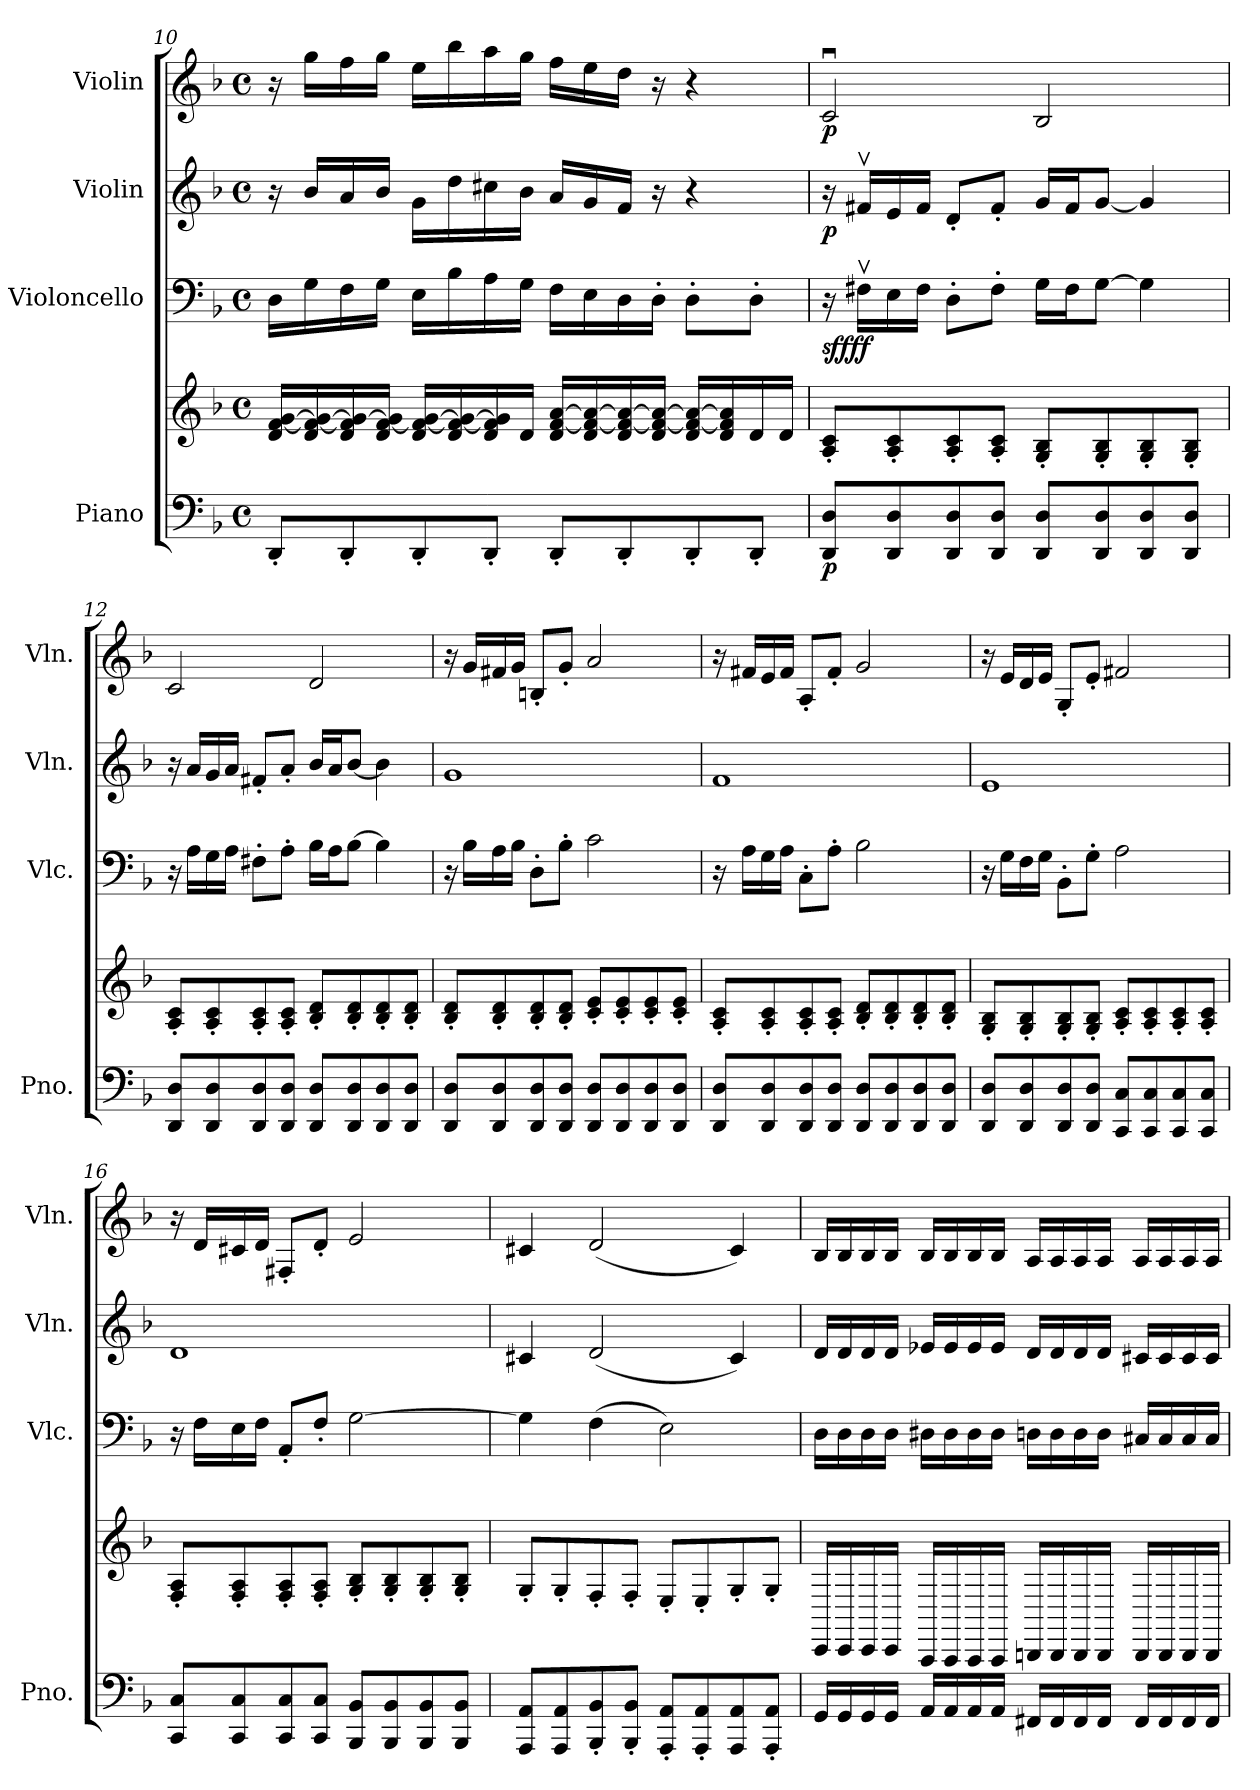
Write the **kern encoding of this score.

**kern	**kern	**dynam	**kern	**dynam	**kern	**dynam	**kern	**dynam
*part4	*part4	*part4	*part3	*part3	*part2	*part2	*part1	*part1
*staff5	*staff4	*staff4/5	*staff3	*staff3	*staff2	*staff2	*staff1	*staff1
*I"Piano	*	*	*I"Violoncello	*	*I"Violin	*	*I"Violin	*
*I'Pno.	*	*	*I'Vlc.	*	*I'Vln.	*	*I'Vln.	*
*clefF4	*clefG2	*	*clefF4	*	*clefG2	*	*clefG2	*
*k[b-]	*k[b-]	*	*k[b-]	*	*k[b-]	*	*k[b-]	*
*M4/4	*M4/4	*	*M4/4	*	*M4/4	*	*M4/4	*
*met(c)	*met(c)	*	*met(c)	*	*met(c)	*	*met(c)	*
=10	=10	=10	=10	=10	=10	=10	=10	=10
8DD'/L	16d/ [16f/ [16g/LL	.	16D\LL	.	16r	.	16r	.
.	16d/ 16f/_ 16g/_	.	16G\	.	16b-/LL	.	16gg\LL	.
8DD'/	16d/ 16f/] 16g/_	.	16F\	.	16a/	.	16ff\	.
.	16d/ [16f/ 16g/]JJ	.	16G\JJ	.	16b-/JJ	.	16gg\JJ	.
8DD'/	16d/ 16f/_ [16g/LL	.	16E\LL	.	16g\LL	.	16ee\LL	.
.	16d/ 16f/_ 16g/_	.	16B-\	.	16dd\	.	16bb-\	.
8DD'/J	16d/ 16f/] 16g/]	.	16A\	.	16cc#X\	.	16aa\	.
.	16d/JJ	.	16G\JJ	.	16b-\JJ	.	16gg\JJ	.
8DD'/L	16d/ [16f/ [16a/LL	.	16F\LL	.	16a/LL	.	16ff\LL	.
.	16d/ 16f/_ 16a/_	.	16E\	.	16g/	.	16ee\	.
8DD'/	16d/ 16f/_ 16a/_	.	16D\	.	16f/JJ	.	16dd\JJ	.
.	16d/ 16f/_ 16a/_JJ	.	16D'\JJ	.	16r	.	16r	.
8DD'/	16d/ 16f/_ 16a/_LL	.	8D'\L	.	4r	.	4r	.
.	16d/ 16f/] 16a/]	.	.	.	.	.	.	.
8DD'/J	16d/	.	8D'\J	.	.	.	.	.
.	16d/JJ	.	.	.	.	.	.	.
!!LO:LB:g=z
=11	=11	=11	=11	=11	=11	=11	=11	=11
!	!	!LO:DY:b=2	!	!LO:DY:b	!	!	!	!
!	!	!	!	!LO:DY:n=1:b	!	!LO:DY:b	!	!LO:DY:b
8DD/ 8D/L	8A/' 8c/'L	p	16r	sf fff	16r	p	2cu/	p
.	.	.	16F#Xv\LL	.	16f#Xv/LL	.	.	.
8DD/ 8D/	8A/' 8c/'	.	16E\	.	16e/	.	.	.
.	.	.	16F#\JJ	.	16f#/JJ	.	.	.
8DD/ 8D/	8A/' 8c/'	.	8D'\L	.	8d'/L	.	.	.
8DD/ 8D/J	8A/' 8c/'J	.	8F#'\J	.	8f#'/J	.	.	.
8DD/ 8D/L	8G/' 8B-/'L	.	16G\LL	.	16g/LL	.	2B-/	.
.	.	.	16F#\J	.	16f#/J	.	.	.
8DD/ 8D/	8G/' 8B-/'	.	[8G\J	.	[8g/J	.	.	.
8DD/ 8D/	8G/' 8B-/'	.	4G\]	.	4g/]	.	.	.
8DD/ 8D/J	8G/' 8B-/'J	.	.	.	.	.	.	.
=12	=12	=12	=12	=12	=12	=12	=12	=12
8DD/ 8D/L	8A/' 8c/'L	.	16r	.	16r	.	2c/	.
.	.	.	16A\LL	.	16a/LL	.	.	.
8DD/ 8D/	8A/' 8c/'	.	16G\	.	16g/	.	.	.
.	.	.	16A\JJ	.	16a/JJ	.	.	.
8DD/ 8D/	8A/' 8c/'	.	8F#X'\L	.	8f#X'/L	.	.	.
8DD/ 8D/J	8A/' 8c/'J	.	8A'\J	.	8a'/J	.	.	.
8DD/ 8D/L	8B-/' 8d/'L	.	16B-\LL	.	16b-/LL	.	2d/	.
.	.	.	16A\J	.	16a/J	.	.	.
8DD/ 8D/	8B-/' 8d/'	.	[8B-\J	.	[8b-/J	.	.	.
8DD/ 8D/	8B-/' 8d/'	.	4B-\]	.	4b-\]	.	.	.
8DD/ 8D/J	8B-/' 8d/'J	.	.	.	.	.	.	.
=13	=13	=13	=13	=13	=13	=13	=13	=13
8DD/ 8D/L	8B-/' 8d/'L	.	16r	.	1g	.	16r	.
.	.	.	16B-\LL	.	.	.	16g/LL	.
8DD/ 8D/	8B-/' 8d/'	.	16A\	.	.	.	16f#X/	.
.	.	.	16B-\JJ	.	.	.	16g/JJ	.
8DD/ 8D/	8B-/' 8d/'	.	8D'\L	.	.	.	8Bn'/L	.
8DD/ 8D/J	8B-/' 8d/'J	.	8B-'\J	.	.	.	8g'/J	.
8DD/ 8D/L	8c/' 8e/'L	.	2c\	.	.	.	2a/	.
8DD/ 8D/	8c/' 8e/'	.	.	.	.	.	.	.
8DD/ 8D/	8c/' 8e/'	.	.	.	.	.	.	.
8DD/ 8D/J	8c/' 8e/'J	.	.	.	.	.	.	.
=14	=14	=14	=14	=14	=14	=14	=14	=14
8DD/ 8D/L	8A/' 8c/'L	.	16r	.	1f	.	16r	.
.	.	.	16A\LL	.	.	.	16f#X/LL	.
8DD/ 8D/	8A/' 8c/'	.	16G\	.	.	.	16e/	.
.	.	.	16A\JJ	.	.	.	16f#/JJ	.
8DD/ 8D/	8A/' 8c/'	.	8C'\L	.	.	.	8A'/L	.
8DD/ 8D/J	8A/' 8c/'J	.	8A'\J	.	.	.	8f#'/J	.
8DD/ 8D/L	8B-/' 8d/'L	.	2B-\	.	.	.	2g/	.
8DD/ 8D/	8B-/' 8d/'	.	.	.	.	.	.	.
8DD/ 8D/	8B-/' 8d/'	.	.	.	.	.	.	.
8DD/ 8D/J	8B-/' 8d/'J	.	.	.	.	.	.	.
!!LO:LB:g=z
=15	=15	=15	=15	=15	=15	=15	=15	=15
8DD/ 8D/L	8G/' 8B-/'L	.	16r	.	1e	.	16r	.
.	.	.	16G\LL	.	.	.	16e/LL	.
8DD/ 8D/	8G/' 8B-/'	.	16F\	.	.	.	16d/	.
.	.	.	16G\JJ	.	.	.	16e/JJ	.
8DD/ 8D/	8G/' 8B-/'	.	8BB-'\L	.	.	.	8G'/L	.
8DD/ 8D/J	8G/' 8B-/'J	.	8G'\J	.	.	.	8e'/J	.
8CC/ 8C/L	8A/' 8c/'L	.	2A\	.	.	.	2f#X/	.
8CC/ 8C/	8A/' 8c/'	.	.	.	.	.	.	.
8CC/ 8C/	8A/' 8c/'	.	.	.	.	.	.	.
8CC/ 8C/J	8A/' 8c/'J	.	.	.	.	.	.	.
=16	=16	=16	=16	=16	=16	=16	=16	=16
8CC/ 8C/L	8F/' 8A/'L	.	16r	.	1d	.	16r	.
.	.	.	16F\LL	.	.	.	16d/LL	.
8CC/ 8C/	8F/' 8A/'	.	16E\	.	.	.	16c#X/	.
.	.	.	16F\JJ	.	.	.	16d/JJ	.
8CC/ 8C/	8F/' 8A/'	.	8AA'/L	.	.	.	8F#X'/L	.
8CC/ 8C/J	8F/' 8A/'J	.	8F'/J	.	.	.	8d'/J	.
8BBB-/ 8BB-/L	8G/' 8B-/'L	.	[2G\	.	.	.	2e/	.
8BBB-/ 8BB-/	8G/' 8B-/'	.	.	.	.	.	.	.
8BBB-/ 8BB-/	8G/' 8B-/'	.	.	.	.	.	.	.
8BBB-/ 8BB-/J	8G/' 8B-/'J	.	.	.	.	.	.	.
=17	=17	=17	=17	=17	=17	=17	=17	=17
8AAA/ 8AA/L	8G'/L	.	4G\]	.	4c#X/	.	4c#X/	.
8AAA/ 8AA/	8G'/	.	.	.	.	.	.	.
8BBB-/' 8BB-/'	8F'/	.	(4F\	.	(2d/	.	(2d/	.
8BBB-/' 8BB-/'J	8F'/J	.	.	.	.	.	.	.
8AAA/' 8AA/'L	8E'/L	.	2E\)	.	.	.	.	.
8AAA/' 8AA/'	8E'/	.	.	.	.	.	.	.
8AAA/ 8AA/	8G'/	.	.	.	4c#/)	.	4c#/)	.
8AAA/' 8AA/'J	8G'/J	.	.	.	.	.	.	.
!!LO:PB:g=z
=18	=18	=18	=18	=18	=18	=18	=18	=18
16GG/LL	16CC/LL	.	16D\LL	.	16d/LL	.	16B-/LL	.
16GG/	16CC/	.	16D\	.	16d/	.	16B-/	.
16GG/	16CC/	.	16D\	.	16d/	.	16B-/	.
16GG/JJ	16CC/JJ	.	16D\JJ	.	16d/JJ	.	16B-/JJ	.
16AA/LL	16AAA/LL	.	16D#X\LL	.	16e-X/LL	.	16B-/LL	.
16AA/	16AAA/	.	16D#\	.	16e-/	.	16B-/	.
16AA/	16AAA/	.	16D#\	.	16e-/	.	16B-/	.
16AA/JJ	16AAA/JJ	.	16D#\JJ	.	16e-/JJ	.	16B-/JJ	.
16FF#X/LL	16BBBn/LL	.	16Dn\LL	.	16d/LL	.	16A/LL	.
16FF#/	16BBB/	.	16D\	.	16d/	.	16A/	.
16FF#/	16BBB/	.	16D\	.	16d/	.	16A/	.
16FF#/JJ	16BBB/JJ	.	16D\JJ	.	16d/JJ	.	16A/JJ	.
16FF#/LL	16BBB/LL	.	16C#X/LL	.	16c#X/LL	.	16A/LL	.
16FF#/	16BBB/	.	16C#/	.	16c#/	.	16A/	.
16FF#/	16BBB/	.	16C#/	.	16c#/	.	16A/	.
16FF#/JJ	16BBB/JJ	.	16C#/JJ	.	16c#/JJ	.	16A/JJ	.
=	=	=	=	=	=	=	=	=
*-	*-	*-	*-	*-	*-	*-	*-	*-
